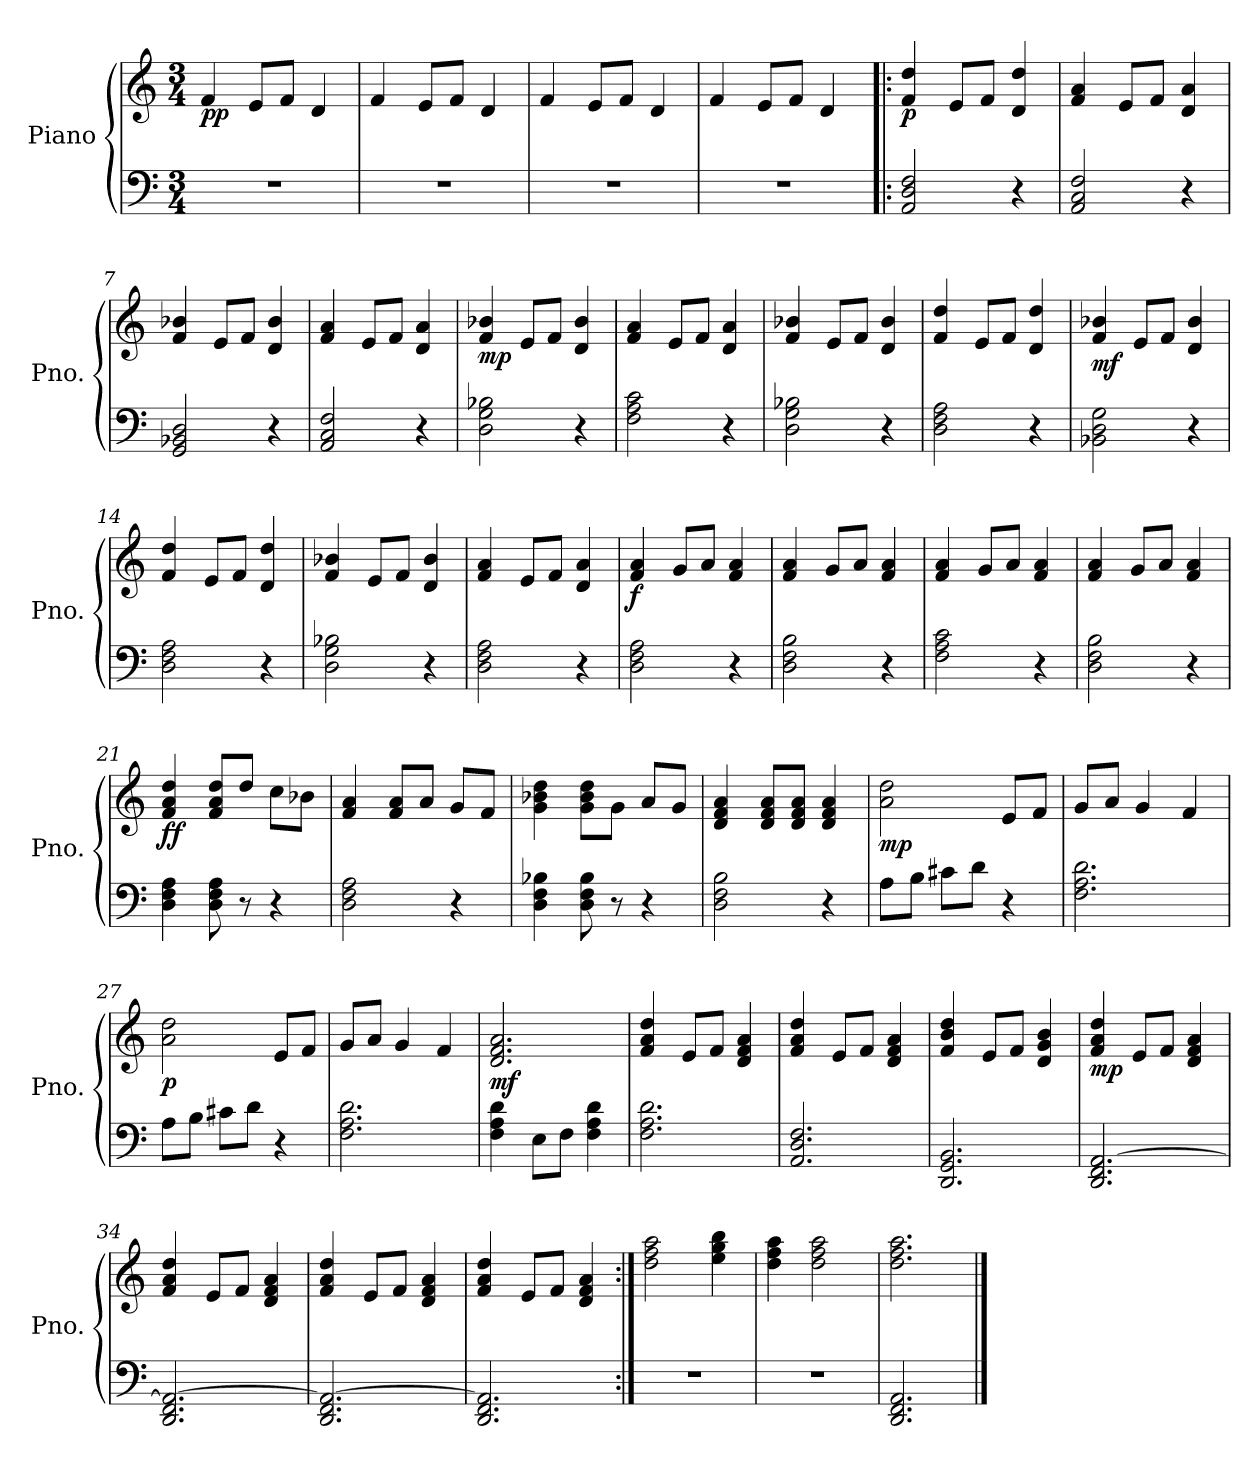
**kern	**kern	**dynam
*part1	*part1	*part1
*staff2	*staff1	*staff1/2
*I"Piano	*	*
*I'Pno.	*	*
*clefF4	*clefG2	*
*k[]	*k[]	*
*M3/4	*M3/4	*
=1	=1	=1
!	!	!LO:DY:b
2.r	4f/	pp
.	8e/L	.
.	8f/J	.
.	4d/	.
=2	=2	=2
2.r	4f/	.
.	8e/L	.
.	8f/J	.
.	4d/	.
=3	=3	=3
2.r	4f/	.
.	8e/L	.
.	8f/J	.
.	4d/	.
=4	=4	=4
2.r	4f/	.
.	8e/L	.
.	8f/J	.
.	4d/	.
=5!|:	=5!|:	=5!|:
!	!	!LO:DY:b
2AA/ 2D/ 2F/	4f/ 4dd/	p
.	8e/L	.
.	8f/J	.
4r	4d/ 4dd/	.
=6	=6	=6
2AA/ 2C/ 2F/	4f/ 4a/	.
.	8e/L	.
.	8f/J	.
4r	4d/ 4a/	.
=7	=7	=7
2GG/ 2BB-X/ 2D/	4f/ 4b-X/	.
.	8e/L	.
.	8f/J	.
4r	4d/ 4b-/	.
=8	=8	=8
2AA/ 2C/ 2F/	4f/ 4a/	.
.	8e/L	.
.	8f/J	.
4r	4d/ 4a/	.
=9	=9	=9
!	!	!LO:DY:b
2D\ 2G\ 2B-X\	4f/ 4b-X/	mp
.	8e/L	.
.	8f/J	.
4r	4d/ 4b-/	.
=10	=10	=10
2F\ 2A\ 2c\	4f/ 4a/	.
.	8e/L	.
.	8f/J	.
4r	4d/ 4a/	.
!!LO:LB:g=z
=11	=11	=11
2D\ 2G\ 2B-X\	4f/ 4b-X/	.
.	8e/L	.
.	8f/J	.
4r	4d/ 4b-/	.
=12	=12	=12
2D\ 2F\ 2A\	4f/ 4dd/	.
.	8e/L	.
.	8f/J	.
4r	4d/ 4dd/	.
=13	=13	=13
!	!	!LO:DY:b
2BB-X\ 2D\ 2G\	4f/ 4b-X/	mf
.	8e/L	.
.	8f/J	.
4r	4d/ 4b-/	.
=14	=14	=14
2D\ 2F\ 2A\	4f/ 4dd/	.
.	8e/L	.
.	8f/J	.
4r	4d/ 4dd/	.
=15	=15	=15
2D\ 2G\ 2B-X\	4f/ 4b-X/	.
.	8e/L	.
.	8f/J	.
4r	4d/ 4b-/	.
=16	=16	=16
2D\ 2F\ 2A\	4f/ 4a/	.
.	8e/L	.
.	8f/J	.
4r	4d/ 4a/	.
=17	=17	=17
!	!	!LO:DY:b
2D\ 2F\ 2A\	4f/ 4a/	f
.	8g/L	.
.	8a/J	.
4r	4f/ 4a/	.
=18	=18	=18
2D\ 2F\ 2B\	4f/ 4a/	.
.	8g/L	.
.	8a/J	.
4r	4f/ 4a/	.
=19	=19	=19
2F\ 2A\ 2c\	4f/ 4a/	.
.	8g/L	.
.	8a/J	.
4r	4f/ 4a/	.
=20	=20	=20
2D\ 2F\ 2B\	4f/ 4a/	.
.	8g/L	.
.	8a/J	.
4r	4f/ 4a/	.
!!LO:LB:g=z
=21	=21	=21
!	!	!LO:DY:b
4D\ 4F\ 4A\	4f/ 4a/ 4dd/	ff
8D\ 8F\ 8A\	8f/ 8a/ 8dd/L	.
8r	8dd/J	.
4r	8cc\L	.
.	8b-X\J	.
=22	=22	=22
2D\ 2F\ 2A\	4f/ 4a/	.
.	8f/ 8a/L	.
.	8a/J	.
4r	8g/L	.
.	8f/J	.
=23	=23	=23
4D\ 4F\ 4B-X\	4g\ 4b-X\ 4dd\	.
8D\ 8F\ 8B-\	8g\ 8b-\ 8dd\L	.
8r	8g\J	.
4r	8a/L	.
.	8g/J	.
=24	=24	=24
2D\ 2F\ 2B\	4d/ 4f/ 4a/	.
.	8d/ 8f/ 8a/L	.
.	8d/ 8f/ 8a/J	.
4r	4d/ 4f/ 4a/	.
=25	=25	=25
!	!	!LO:DY:b
8A\L	2a\ 2dd\	mp
8B\J	.	.
8c#X\L	.	.
8d\J	.	.
4r	8e/L	.
.	8f/J	.
=26	=26	=26
2.F\ 2.A\ 2.d\	8g/L	.
.	8a/J	.
.	4g/	.
.	4f/	.
=27	=27	=27
!	!	!LO:DY:b
8A\L	2a\ 2dd\	p
8B\J	.	.
8c#X\L	.	.
8d\J	.	.
4r	8e/L	.
.	8f/J	.
=28	=28	=28
2.F\ 2.A\ 2.d\	8g/L	.
.	8a/J	.
.	4g/	.
.	4f/	.
!!LO:LB:g=z
=29	=29	=29
!	!	!LO:DY:b
4F\ 4A\ 4d\	2.d/ 2.f/ 2.a/	mf
8E\L	.	.
8F\J	.	.
4F\ 4A\ 4d\	.	.
=30	=30	=30
2.F\ 2.A\ 2.d\	4f/ 4a/ 4dd/	.
.	8e/L	.
.	8f/J	.
.	4d/ 4f/ 4a/	.
=31	=31	=31
2.AA/ 2.D/ 2.F/	4f/ 4a/ 4dd/	.
.	8e/L	.
.	8f/J	.
.	4d/ 4f/ 4a/	.
=32	=32	=32
2.DD/ 2.GG/ 2.BB/	4f/ 4b/ 4dd/	.
.	8e/L	.
.	8f/J	.
.	4d/ 4g/ 4b/	.
=33	=33	=33
!	!	!LO:DY:b
2.DD/ 2.FF/ [2.AA/	4f/ 4a/ 4dd/	mp
.	8e/L	.
.	8f/J	.
.	4d/ 4f/ 4a/	.
=34	=34	=34
2.DD/ 2.FF/ 2.AA/_	4f/ 4a/ 4dd/	.
.	8e/L	.
.	8f/J	.
.	4d/ 4f/ 4a/	.
=35	=35	=35
2.DD/ 2.FF/ 2.AA/_	4f/ 4a/ 4dd/	.
.	8e/L	.
.	8f/J	.
.	4d/ 4f/ 4a/	.
=36	=36	=36
2.DD/ 2.FF/ 2.AA/]	4f/ 4a/ 4dd/	.
.	8e/L	.
.	8f/J	.
.	4d/ 4f/ 4a/	.
=37:|!	=37:|!	=37:|!
2.r	2dd\ 2ff\ 2aa\	.
.	4ee\ 4gg\ 4bb\	.
=38	=38	=38
2.r	4dd\ 4ff\ 4aa\	.
.	2dd\ 2ff\ 2aa\	.
=39	=39	=39
2.DD/ 2.FF/ 2.AA/	2.dd\ 2.ff\ 2.aa\	.
==	==	==
*-	*-	*-
